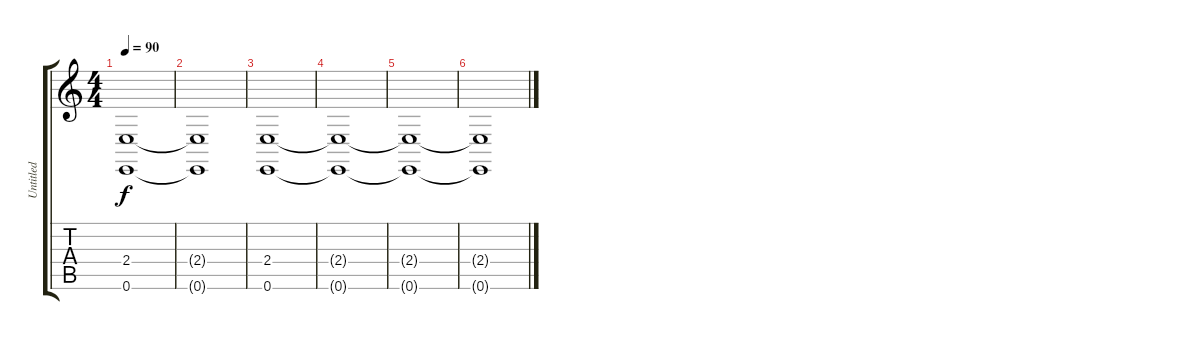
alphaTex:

\track ("Untitled" "Untitled") {instrument acousticgrandpiano}
\staff {score tabs}
\tuning (E4 B3 G3 D3 A2 E2) {hide}
\ts (4 4)
\tempo 90
\clef g2
\ks c
(2.4 0.6).1{dy f} |
(2.4{t} 0.6{t}).1 |
(2.4 0.6).1 |
(2.4{t} 0.6{t}).1 |
(2.4{t} 0.6{t}).1 |
(2.4{t} 0.6{t}).1
